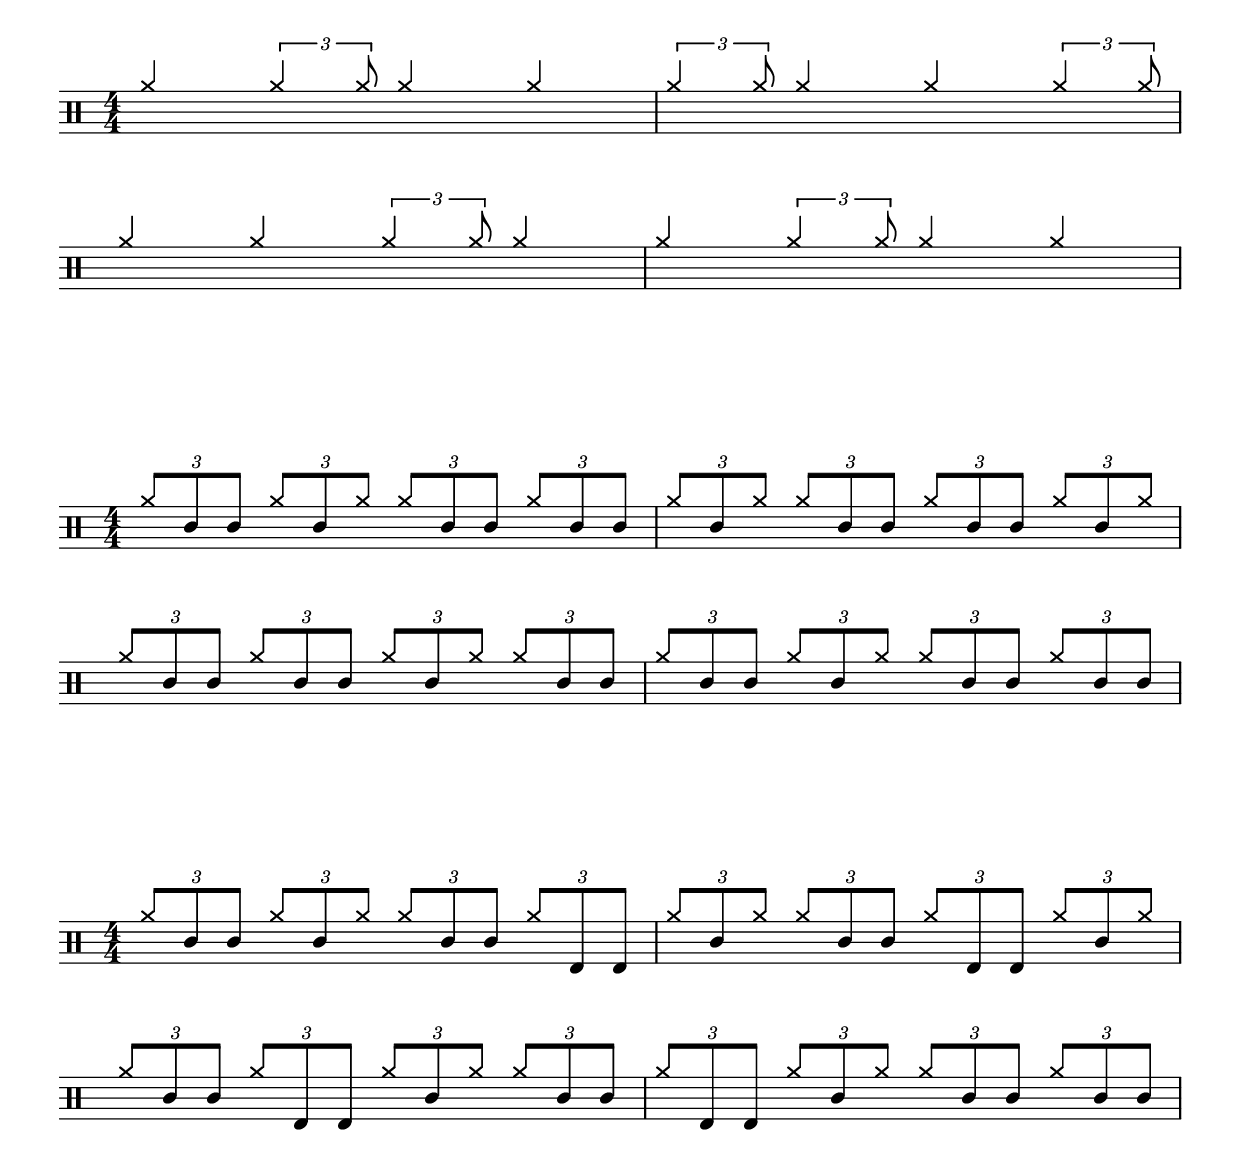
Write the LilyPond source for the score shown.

\version "2.18.2"
\include "../layout/layout.ly"

\score {
  \new DrumStaff <<
    %\tempo 4 = 85
    \drummode {
      \time 4/4
      <<
        \new DrumVoice {
          \voiceUP
          hh4                     \tuplet 3/2 {hh4 hh8}   hh4                     hh4
          \tuplet 3/2 {hh4 hh8}   hh4                     hh4                     \tuplet 3/2 {hh4 hh8}
          \break
          hh4                     hh4                     \tuplet 3/2 {hh4  hh8}  hh4
          hh4                     \tuplet 3/2 {hh4  hh8}  hh4                     hh4
        }
      >>
      %\break
    }
  >>
}

\score {
  \new DrumStaff <<
    %\tempo 4 = 85
    \drummode {
      \time 4/4
      <<
        \new DrumVoice {
          \voiceUP
          \tuplet 3/2 {hh8 sn sn} \tuplet 3/2 {hh8 sn hh} \tuplet 3/2 {hh8 sn sn} \tuplet 3/2 {hh8 sn sn}
          \tuplet 3/2 {hh8 sn hh} \tuplet 3/2 {hh8 sn sn} \tuplet 3/2 {hh8 sn sn} \tuplet 3/2 {hh8 sn hh}
          \break
          \tuplet 3/2 {hh8 sn sn} \tuplet 3/2 {hh8 sn sn} \tuplet 3/2 {hh8 sn hh} \tuplet 3/2 {hh8 sn sn}
          \tuplet 3/2 {hh8 sn sn} \tuplet 3/2 {hh8 sn hh} \tuplet 3/2 {hh8 sn sn} \tuplet 3/2 {hh8 sn sn}
        }
      >>
      %\break
    }
  >>
}

\score {
  \new DrumStaff <<
    %\tempo 4 = 85
    \drummode {
      \time 4/4
      <<
        \new DrumVoice {
          \voiceUP
          \tuplet 3/2 {hh8 sn sn} \tuplet 3/2 {hh8 sn hh} \tuplet 3/2 {hh8 sn sn} \tuplet 3/2 {hh8 bd bd}
          \tuplet 3/2 {hh8 sn hh} \tuplet 3/2 {hh8 sn sn} \tuplet 3/2 {hh8 bd bd} \tuplet 3/2 {hh8 sn hh}
          \break
          \tuplet 3/2 {hh8 sn sn} \tuplet 3/2 {hh8 bd bd} \tuplet 3/2 {hh8 sn hh} \tuplet 3/2 {hh8 sn sn}
          \tuplet 3/2 {hh8 bd bd} \tuplet 3/2 {hh8 sn hh} \tuplet 3/2 {hh8 sn sn} \tuplet 3/2 {hh8 sn sn}
        }
      >>
      %\break
    }
  >>
}
